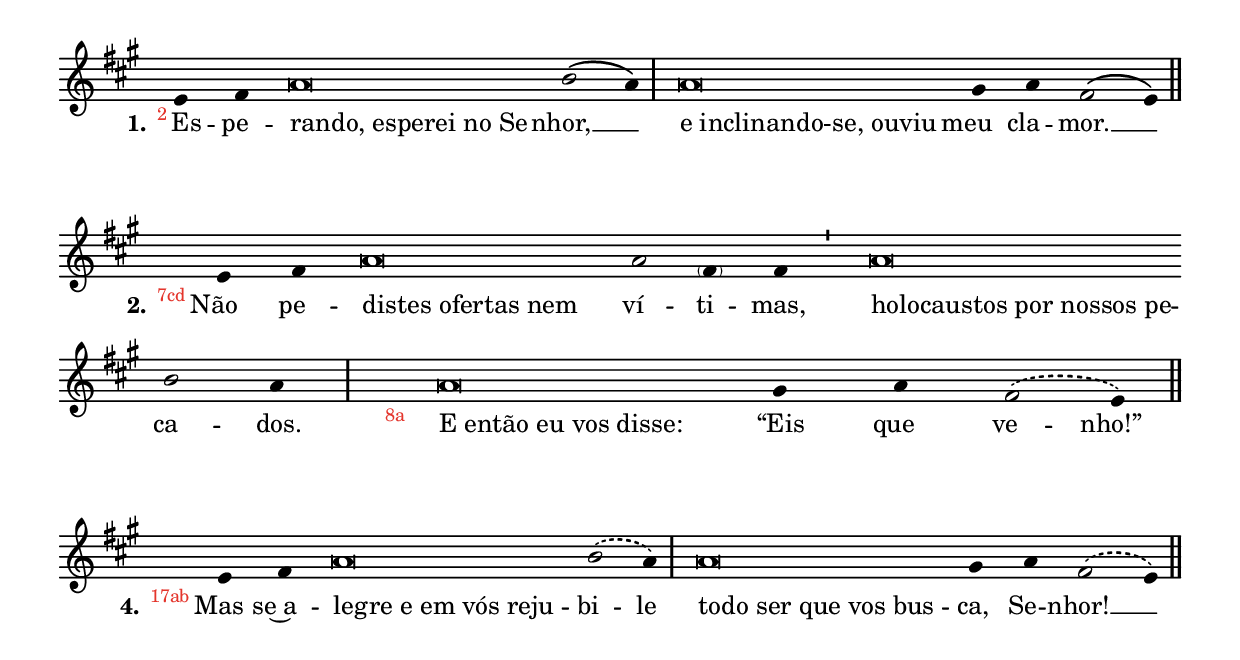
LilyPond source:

\version "2.24.1"

\include "gregorian.ly"
\version "2.24.1"

\include "gregorian.ly"
\include "../../modules/lilypond/neums.ily"
\include "../../modules/lilypond/spacing.ily"
\include "../../modules/lilypond/psalmody.ily"
\include "../../modules/lilypond/lyrics.ily"
\include "../../modules/lilypond/layout.ily"

MySpacer = \Spacer 5

chantInchoatioVIII = \relative c'' { \C g a }
chantGloriaInchoatioVIII = \relative c'' { \C a }

chantTenorVIII = \relative c'' { \T c }

chantFlexaVIII =
#(define-music-function
  (options)
  (alist?)
  #{
    \relative c'' {
      \MakeAccentusOnePostOne c a a #options
    }
  #})

chantMediatioVIII =
#(define-music-function
  (options)
  (alist?)
  #{
    \relative c'' {
      \MakeAccentusOnePostOne d c c #options
    }
  #})

chantTerminatioVIIIc =
#(define-music-function
  (options)
  (alist?)
  #{
    \relative c'' {
      \C a c
      \MakeAccentusOnePostOne d c c #options
    }
  #})

chantTerminatioVIIIG =
#(define-music-function
  (options)
  (alist?)
  #{
    \relative c'' {
      \C b c
      \MakeAccentusOnePostOne a g g #options
    }
  #})

rightInchoatioVIII = \relative c'' {
  \tweak X-offset #1.2 g2
}

rightGloriaInchoatioVIII = \relative c'' {
  \tweak X-offset #1.2 g4
}

rightFlexaTenorVIII = \relative c'' {
  g2*3/2
}

rightFlexaVIII = \relative c'' {
  a2*3/2
}

rightTenorVIII = \relative c'' {
  g2*3/2
}

rightTenorTerminatioVIII = \relative c'' {
  a2*3/2
}

rightTerminatioAccentusVIIIG = \relative c' {
  d4
}

rightTerminatioPostAccentusVIIIG = \relative c' {
  d4
}

leftInchoatioVIII = \relative c' {
  c2
}

leftGloriaInchoatioVIII = \relative c' {
  c4
}

leftFlexaTenorVIII = \relative c' {
  c2*3/2
}

leftFlexaVIII = \relative c' {
  c2*4/2
}

leftTenorVIII = \relative c' {
  c2*3/2
}

leftTenorTerminatioVIII = \relative c' {
  c2*3/2
}

leftTerminatioAccentusVIIIG = \relative c' {
  c4
}

leftTerminatioPostAccentusVIIIG = \relative c' {
  b4
}

pedalInchoatioVIII = \relative c {
  e2
}

pedalGloriaInchoatioVIII = \relative c {
  e4
}

pedalFlexaTenorVIII = \relative c {
  e2*3/2
}

pedalFlexaVIII = \relative c {
  f2*4/2
}

pedalTenorVIII = \relative c {
  e2*3/2
}

pedalTenorTerminatioVIII = \relative c {
  f2*3/2
}

pedalTerminatioAccentusVIIIG = \relative c' {
  g4
}

pedalTerminatioPostAccentusVIIIG = \relative c' {
  g4
}

chordsInchoatioVIII = \chordmode {
  c2
}

chordsGloriaInchoatioVIII = \chordmode {
  c4
}

chordsFlexaTenorVIII = \chordmode {
  a2*3/2:m/c
}

chordsFlexaVIII = \chordmode {
  c2*3/2/d
}

chordsTenorVIII = \chordmode {
  c2*3/2
}

chordsTenorTerminatioVIII = \chordmode {
  f2*3/2
}

chordsTerminatioAccentusVIIIG = \chordmode {
  g4:sus4
}

chordsTerminatioPostAccentusVIIIG = \chordmode {
  g4
}

chantSegmentGloriaPatrVIII = {
  \time 1/4
  \key c \major
  \chantInchoatioVIII
  \chantTenorVIII
  \chantMediatioVIII #'()
  \divisioMaxima
  \chantGloriaInchoatioVIII
  \chantTenorVIII
  \chantMediatioVIII #'()
  \divisioMaxima
  \chantTenorVIII
}

gloriaPatriChantVIIIc = {
  \chantSegmentGloriaPatrVIII
  \chantTerminatioVIIIc #'((syneresis . total))
  \finalis
}

gloriaPatriChantVIIIG = {
  \chantSegmentGloriaPatrVIII
  \chantTerminatioVIIIG #'((syneresis . total))
  \finalis
  \MySpacer
}

gloriaPatriOrganRightVIIIG = {
  \PsalmSignature
  \rightInchoatioVIII ~
  \rightTenorVIII ~
  \divisioMaxima
  \rightGloriaInchoatioVIII ~
  \rightTenorVIII
  \divisioMaxima
  \rightTenorTerminatioVIII
  \rightTerminatioAccentusVIIIG
  \rightTerminatioPostAccentusVIIIG
  \finalis
  \MySpacer
}

gloriaPatriOrganLeftVIIIG = {
  \key c \major
  \clef bass
  \leftInchoatioVIII ~
  \leftTenorVIII ~
  \divisioMaxima
  \leftGloriaInchoatioVIII ~
  \leftTenorVIII
  \divisioMaxima
  \leftTenorTerminatioVIII
  \leftTerminatioAccentusVIIIG
  \leftTerminatioPostAccentusVIIIG
  \finalis
  \MySpacer
}

gloriaPatriOrganPedalVIIIG = {
  \pedalInchoatioVIII ~
  \pedalTenorVIII ~
  \pedalGloriaInchoatioVIII ~
  \pedalTenorVIII
  \pedalTenorTerminatioVIII
  \pedalTerminatioAccentusVIIIG
  \pedalTerminatioPostAccentusVIIIG
}

gloriaPatriVerseVIII = \lyricmode {
  \set stanza = "Opcional:"
  \Inchoatio Gló -- ria~ao
  \Tenor "Pai e ao Filho e ao Espírito" \B San -- to,
  \I Co -- \Tenor "mo era no princípio, agora e" \B sem -- pre,
  \Tenor "pelos séculos dos sécu" -- \TerminatioVIII los, a -- mém! __ _
}

gloriaPatriChantPartVIIIG = \new GregorianTranscriptionStaff <<
  \new GregorianTranscriptionVoice = "gloria" {
    \gloriaPatriChantVIIIG
  }

  \new GregorianTranscriptionLyrics \lyricsto "gloria" \gloriaPatriVerseVIII
>>

gloriaPatriOrganPartVIIIG = \new PianoStaff <<
  \new GregorianTranscriptionStaff = "right" <<
    %\new GregorianTranscriptionVoice { \voiceOne \gloriaPatriChantVIIIG }
    \new GregorianTranscriptionVoice { \voiceTwo \gloriaPatriOrganRightVIIIG }
  >>

  \new GregorianTranscriptionStaff = "left+pedal" <<
      \new GregorianTranscriptionVoice { \voiceOne \gloriaPatriOrganLeftVIIIG }
      \new GregorianTranscriptionVoice { \voiceTwo \gloriaPatriOrganPedalVIIIG }
    >>
>>

gloriaPatriChordsPartVIIIG = \new ChordNames {
  \chordsInchoatioVIII
  \chordsTenorVIII
  \chordsGloriaInchoatioVIII
  \chordsTenorVIII
  \chordsTenorTerminatioVIII
  \chordsTerminatioAccentusVIIIG
  \chordsTerminatioPostAccentusVIIIG
}

\include "../../../modules/lilypond/neums.ily"
\include "../../../modules/lilypond/spacing.ily"
\include "../../../modules/lilypond/layout.ily"
\include "../../../modules/lilypond/lyrics.ily"

psalmChantA = {
  \PsalmSignature
  \key c \major
  \S \chantInchoatioVIII
  \chantTenorVIII
  \chantMediatioVIII #'((syneresis . total))
  \divisioMaxima
  \chantTenorVIII
  \chantTerminatioVIIIG #'((syneresis . total))
  \finalis
}

psalmChantB = {
  \PsalmSignature
  \key c \major
  \S \chantInchoatioVIII
  \chantTenorVIII
  \chantFlexaVIII #'((epenthesis . partial))
  \divisioMinima
  \S \chantTenorVIII
  \chantMediatioVIII #'()
  \divisioMaxima
  \S \chantTenorVIII
  \chantTerminatioVIIIG #'((syneresis . partial))
  \finalis
}

psalmChantC = {
  \PsalmSignature
  \key c \major
  \S \chantInchoatioVIII
  \chantTenorVIII
  \chantMediatioVIII #'((syneresis . partial))
  \divisioMaxima
  \chantTenorVIII
  \chantTerminatioVIIIG #'((syneresis . partial))
  \finalis
}

psalmVerseI = \lyricmode {
  \set stanza = "1."
  \VSup "2" Es -- pe --
  \Tenor "rando, esperei no Se" -- nhor, __
  \Tenor "e inclinando-se, ouviu" meu cla -- mor. __
}

psalmVerseII = \lyricmode {
  \set stanza = "2."
  \VSup "7cd" Não pe --
  \Tenor "distes ofertas nem" ví -- ti -- mas,
  "" \Tenor "holocaustos por nossos pe" --
  \MelismaOff ca -- dos. \MelismaOn
  \VSup "8a" \Tenor "E então eu vos disse:" “Eis que
  \MelismaOff ve -- nho!” \MelismaOn
}

psalmVerseIII = \lyricmode {
  \set stanza = "3."
  \VSup "8b" So -- bre
  \Tenor "mim está escrito no" li -- _ vro:
  \VSup "9" \Tenor "“Com prazer faço a vossa von" --
  \MelismaOff ta -- de. \MelismaOn
  "" \Tenor "Guardo em meu coração" vos -- sa lei!” __
}

psalmVerseIV = \lyricmode {
  \set stanza = "4."
  \VSup "17ab" Mas se~a --
  \Tenor "legre e em vós reju" --
  \MelismaOff bi -- le \MelismaOn
  \Tenor "todo ser que vos bus" -- ca, Se -- nhor! __
}

psalmVerseV = \lyricmode {
  \set stanza = "5."
  \VSup "17cd" Di -- gam
  \Tenor "sempre: “É grande o Se" -- nhor!” __
  \Tenor "os que buscam em vós" seu au --
  \MelismaOff xí -- lio. \MelismaOn
}

\GregorianTranscriptionLayout

\score {
  \new GregorianTranscriptionStaff <<
    \new GregorianTranscriptionVoice = "psalm" {
      \transpose c a, \psalmChantA
    }

    \new GregorianTranscriptionLyrics \lyricsto "psalm" \psalmVerseI
  >>
}

\markup \vspace #2

\score {
  \new GregorianTranscriptionStaff <<
    \new GregorianTranscriptionVoice = "psalm" {
      \transpose c a, \psalmChantB
    }

    \new GregorianTranscriptionLyrics \lyricsto "psalm" \psalmVerseII
    \new GregorianTranscriptionAltLyrics \lyricsto "psalm" \psalmVerseIII
  >>
}

\markup \vspace #2

\score {
  \new GregorianTranscriptionStaff <<
    \new GregorianTranscriptionVoice = "psalm" {
      \transpose c a, \psalmChantC
    }

    \new GregorianTranscriptionLyrics \lyricsto "psalm" \psalmVerseIV
    \new GregorianTranscriptionAltLyrics \lyricsto "psalm" \psalmVerseV
  >>
}